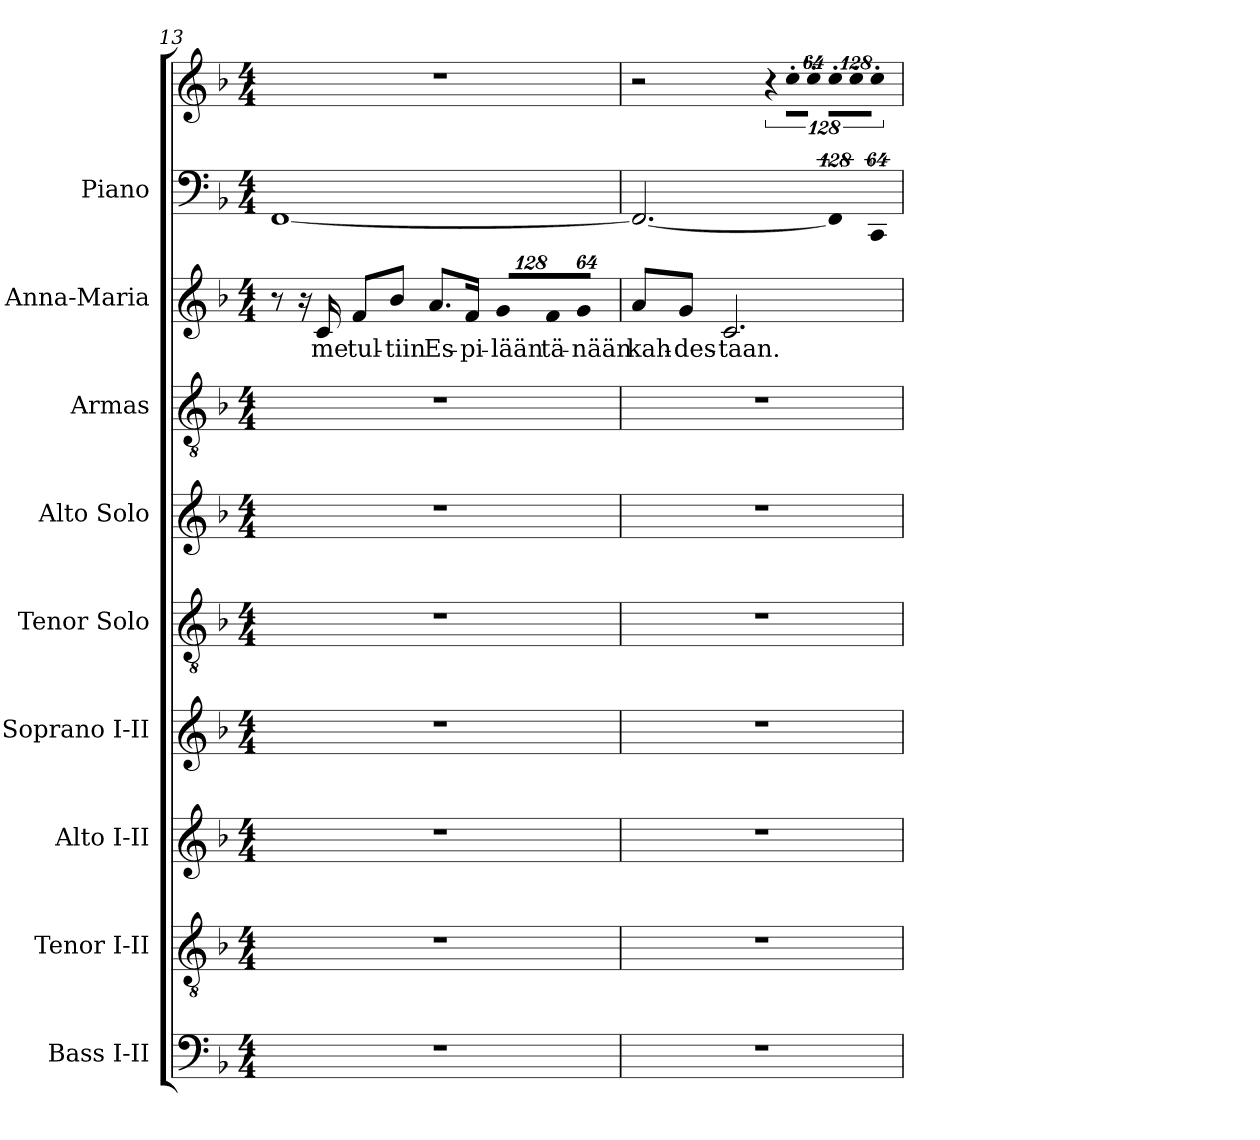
**kern	**kern	**kern	**kern	**kern	**kern	**kern	**kern	**text	**kern	**kern
*part9	*part8	*part7	*part6	*part5	*part4	*part3	*part2	*part2	*part1	*part1
*staff10	*staff9	*staff8	*staff7	*staff6	*staff5	*staff4	*staff3	*staff3	*staff2	*staff1
*I"Bass I-II	*I"Tenor I-II	*I"Alto I-II	*I"Soprano I-II	*I"Tenor Solo	*I"Alto Solo	*I"Armas	*I"Anna-Maria	*	*I"Piano	*
*I'B.	*I'T.	*I'A.	*I'S.	*I'T. Solo	*I'A. Solo	*I'Armas	*I'A-M	*	*I'Pno.	*
*clefF4	*clefGv2	*clefG2	*clefG2	*clefGv2	*clefG2	*clefGv2	*clefG2	*	*clefF4	*clefG2
*	*ITrd7c12	*	*	*ITrd7c12	*	*ITrd7c12	*	*	*	*
*k[b-]	*k[b-]	*k[b-]	*k[b-]	*k[b-]	*k[b-]	*k[b-]	*k[b-]	*	*k[b-]	*k[b-]
*F:	*F:	*F:	*F:	*F:	*F:	*F:	*F:	*	*F:	*F:
*M4/4	*M4/4	*M4/4	*M4/4	*M4/4	*M4/4	*M4/4	*M4/4	*	*M4/4	*M4/4
*MM82	*MM82	*MM82	*MM82	*MM82	*MM82	*MM82	*MM82	*	*MM82	*MM82
=13	=13	=13	=13	=13	=13	=13	=13	=13	=13	=13
1r	1r	1r	1r	1r	1r	1r	8r	.	[<1FFi	1r
.	.	.	.	.	.	.	16r	.	.	.
!	!	!	!	!	!	!	!	!LO:LY:b:color=#000000	!	!
.	.	.	.	.	.	.	16ci/	me	.	.
!	!	!	!	!	!	!	!	!LO:LY:b:color=#000000	!	!
.	.	.	.	.	.	.	8fi/L	tul-	.	.
!	!	!	!	!	!	!	!	!LO:LY:b:color=#000000	!	!
.	.	.	.	.	.	.	8b-i/J	-tiin	.	.
!	!	!	!	!	!	!	!	!LO:LY:b:color=#000000	!	!
.	.	.	.	.	.	.	8.ai/L	Es-	.	.
!	!	!	!	!	!	!	!	!LO:LY:b:color=#000000	!	!
.	.	.	.	.	.	.	16fi/Jk	-pi-	.	.
*	*	*	*	*	*	*	*Xbrackettup	*	*	*
!	!	!	!	!	!	!	!LO:N:vis=8	!	!	!
!	!	!	!	!	!	!	!	!LO:LY:b:color=#000000	!	!
.	.	.	.	.	.	.	1024%85gi/L	-lään	.	.
!	!	!	!	!	!	!	!LO:N:vis=8	!	!	!
!	!	!	!	!	!	!	!	!LO:LY:b:color=#000000	!	!
.	.	.	.	.	.	.	1024%85fi/	tä-	.	.
!	!	!	!	!	!	!	!LO:N:vis=8	!	!	!
!	!	!	!	!	!	!	!	!LO:LY:b:color=#000000	!	!
.	.	.	.	.	.	.	512%43gi/J	-nään	.	.
=14	=14	=14	=14	=14	=14	=14	=14	=14	=14	=14
!	!	!	!	!	!	!	!	!LO:LY:b:color=#000000	!	!
1r	1r	1r	1r	1r	1r	1r	8ai/L	kah-	2.FFi/_<	2r
!	!	!	!	!	!	!	!	!LO:LY:b:color=#000000	!	!
.	.	.	.	.	.	.	8gi/J	-des-	.	.
!	!	!	!	!	!	!	!	!LO:LY:b:color=#000000	!	!
.	.	.	.	.	.	.	2.ci/	-taan.	.	.
!	!	!	!	!	!	!	!	!	!	!LO:N:vis=8
.	.	.	.	.	.	.	.	.	.	1024%85r
!	!	!	!	!	!	!	!	!	!	!LO:N:vis=8
.	.	.	.	.	.	.	.	.	.	1024%85cc'i\L
!	!	!	!	!	!	!	!	!	!	!LO:N:vis=8
.	.	.	.	.	.	.	.	.	.	512%43cc'i\J
!	!	!	!	!	!	!	!	!	!LO:N:vis=4	!
*	*	*	*	*	*	*	*	*	*	*Xbrackettup
!	!	!	!	!	!	!	!	!	!	!LO:N:vis=8
.	.	.	.	.	.	.	.	.	512%85FFi/]	1024%85cc'i\L
!	!	!	!	!	!	!	!	!	!	!LO:N:vis=8
.	.	.	.	.	.	.	.	.	.	1024%85cc'i\
!	!	!	!	!	!	!	!	!	!LO:N:vis=8	!LO:N:vis=8
.	.	.	.	.	.	.	.	.	512%43CCi/	512%43cc'i\J
=	=	=	=	=	=	=	=	=	=	=
*-	*-	*-	*-	*-	*-	*-	*-	*-	*-	*-
